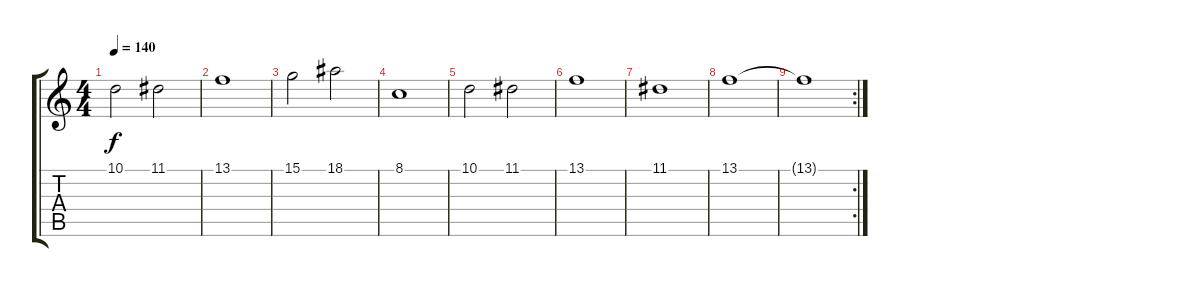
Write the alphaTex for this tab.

\track "" {instrument stringensemble1}
\staff {score tabs}
\tuning (E4 B3 G3 D3 A2 E2) {hide}
\ts (4 4)
\tempo 140
\clef g2
\ks c
10.1.2{dy f} 11.1.2 |
13.1.1 |
15.1.2 18.1.2 |
8.1.1 |
10.1.2 11.1.2 |
13.1.1 |
11.1.1 |
13.1.1 |
\rc 2
13.1{t}.1
